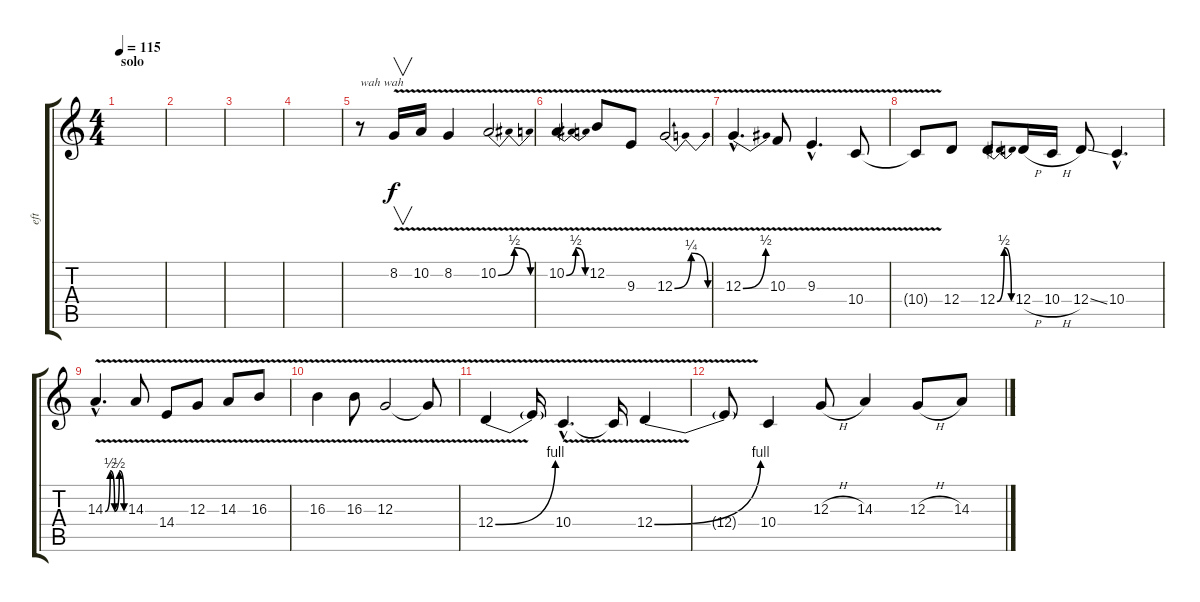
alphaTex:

\track ("eft" "eft") {instrument lead6voice}
\staff {score tabs}
\tuning (E4 B3 G3 D3 A2 E2) {hide}
\ts (4 4)
\section ("" "solo")
\tempo 115
\clef g2
\ks c
|
|
|
|
r.8{txt "wah wah" volume 8} 8.2{v}.16{v} 10.2{v}.16 8.2{v}.4 10.2{be (bendrelease 0 0 30 2 30 2 60 0) v}.2 |
10.2{be (bendrelease 0 0 30 2 30 2 60 0) v}.4 12.2{v}.8 9.3{v}.8 12.3{be (bendrelease 0 0 30 1 30 1 60 0) v}.2 |
12.3{be (bend 0 0 60 2) v hac}.4{d} 10.3{v}.8 9.3{v hac}.4{d} 10.4{v}.8 |
10.4{t}.8 12.4.8 12.4{be (bendrelease 0 0 30 2 30 2 60 0)}.8 12.4{h}.16 10.4{h}.16 12.4{ss}.8 10.4{hac}.4{d} |
14.3{be (custom 0 0 16 2 30 0 45 2 60 0) v hac}.4{d} 14.3{v}.8 14.4{v}.8 12.3{v}.8 14.3{v}.8 16.3{v}.8 |
16.3{v}.4 16.3{v}.8 12.3{v}.2 12.3{t}.8 |
12.4{be (bend 0 0 60 4) v}.4 12.4{t}.16 10.4{v hac}.4{d} 10.4{t}.16 12.4{be (bend 0 0 60 4) v}.4 |
12.4{t}.8 10.4.4 12.3{h}.8 14.3.4 12.3{h}.8 14.3.8
